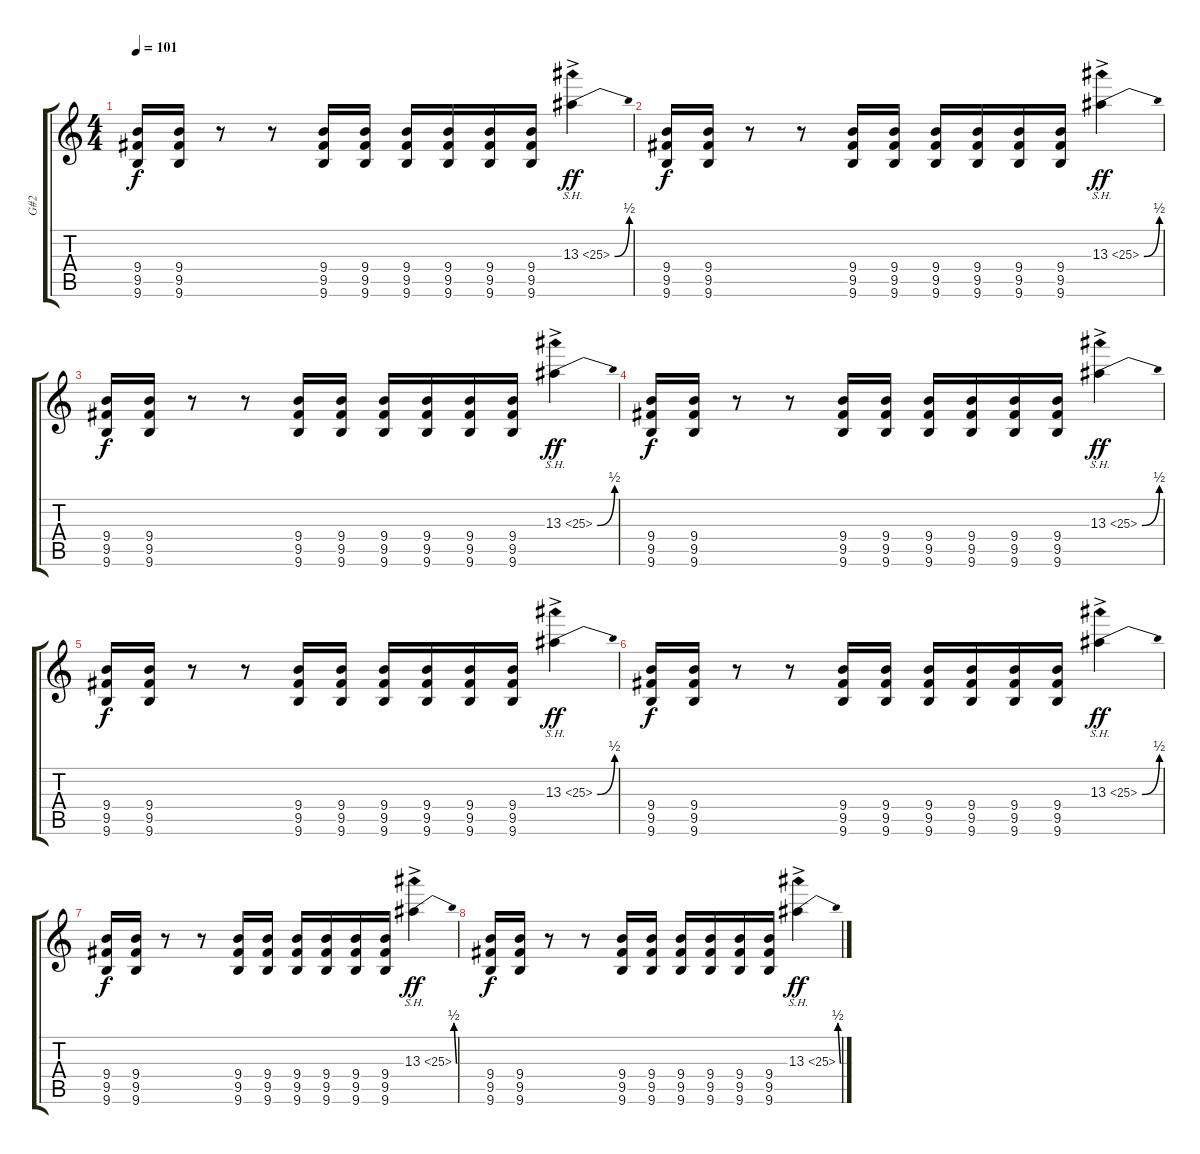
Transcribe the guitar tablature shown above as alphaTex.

\track ("G#2" "G#2") {instrument distortionguitar}
\staff {score tabs}
\tuning (D4 D4 A3 D3 A2 D2) {hide}
\ts (4 4)
\tempo 101
\clef g2
\ks c
(9.4 9.5 9.6).16{dy f} (9.4 9.5 9.6).16 r.8 r.8 (9.4 9.5 9.6).16 (9.4 9.5 9.6).16 (9.4 9.5 9.6).16 (9.4 9.5 9.6).16 (9.4 9.5 9.6).16 (9.4 9.5 9.6).16 13.3{be (bend 0 0 60 2) sh 12 ac}.4{dy ff} |
(9.4 9.5 9.6).16{dy f} (9.4 9.5 9.6).16 r.8 r.8 (9.4 9.5 9.6).16 (9.4 9.5 9.6).16 (9.4 9.5 9.6).16 (9.4 9.5 9.6).16 (9.4 9.5 9.6).16 (9.4 9.5 9.6).16 13.3{be (bend 0 0 60 2) sh 12 ac}.4{dy ff} |
(9.4 9.5 9.6).16{dy f} (9.4 9.5 9.6).16 r.8 r.8 (9.4 9.5 9.6).16 (9.4 9.5 9.6).16 (9.4 9.5 9.6).16 (9.4 9.5 9.6).16 (9.4 9.5 9.6).16 (9.4 9.5 9.6).16 13.3{be (bend 0 0 60 2) sh 12 ac}.4{dy ff} |
(9.4 9.5 9.6).16{dy f} (9.4 9.5 9.6).16 r.8 r.8 (9.4 9.5 9.6).16 (9.4 9.5 9.6).16 (9.4 9.5 9.6).16 (9.4 9.5 9.6).16 (9.4 9.5 9.6).16 (9.4 9.5 9.6).16 13.3{be (bend 0 0 60 2) sh 12 ac}.4{dy ff} |
(9.4 9.5 9.6).16{dy f} (9.4 9.5 9.6).16 r.8 r.8 (9.4 9.5 9.6).16 (9.4 9.5 9.6).16 (9.4 9.5 9.6).16 (9.4 9.5 9.6).16 (9.4 9.5 9.6).16 (9.4 9.5 9.6).16 13.3{be (bend 0 0 60 2) sh 12 ac}.4{dy ff} |
(9.4 9.5 9.6).16{dy f} (9.4 9.5 9.6).16 r.8 r.8 (9.4 9.5 9.6).16 (9.4 9.5 9.6).16 (9.4 9.5 9.6).16 (9.4 9.5 9.6).16 (9.4 9.5 9.6).16 (9.4 9.5 9.6).16 13.3{be (bend 0 0 60 2) sh 12 ac}.4{dy ff} |
(9.4 9.5 9.6).16{dy f} (9.4 9.5 9.6).16 r.8 r.8 (9.4 9.5 9.6).16 (9.4 9.5 9.6).16 (9.4 9.5 9.6).16 (9.4 9.5 9.6).16 (9.4 9.5 9.6).16 (9.4 9.5 9.6).16 13.3{be (bend 0 0 60 2) sh 12 ac}.4{dy ff} |
(9.4 9.5 9.6).16{dy f} (9.4 9.5 9.6).16 r.8 r.8 (9.4 9.5 9.6).16 (9.4 9.5 9.6).16 (9.4 9.5 9.6).16 (9.4 9.5 9.6).16 (9.4 9.5 9.6).16 (9.4 9.5 9.6).16 13.3{be (bend 0 0 60 2) sh 12 ac}.4{dy ff}
